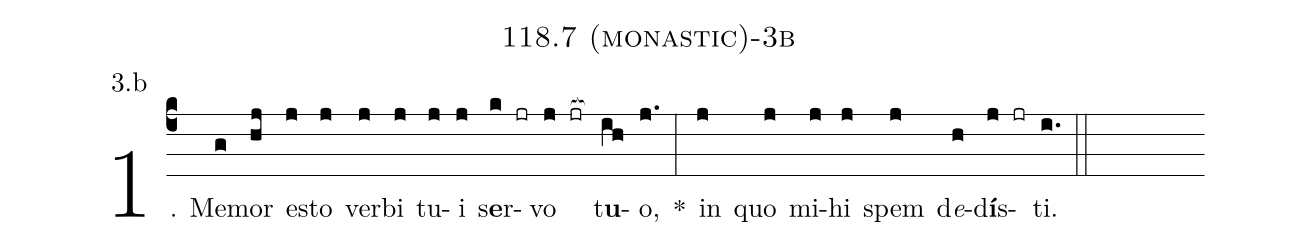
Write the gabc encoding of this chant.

name: 118.7 (monastic)-3b;
annotation: 3.b;
%%
(c4)1. Me(g)mor(hj) es(j)to(j) ver(j)bi(j) tu(j)i(j) s<b>e</b>r(k jr)vo(j jr[ocb:1{]) t<b>u</b>(ih[ocb:0}])o,(j.) *(:) in(j) quo(j) mi(j)hi(j) spem(j) d<i>e</i>(h)d<b>í</b>s(j jr)ti.(i.) (::)
